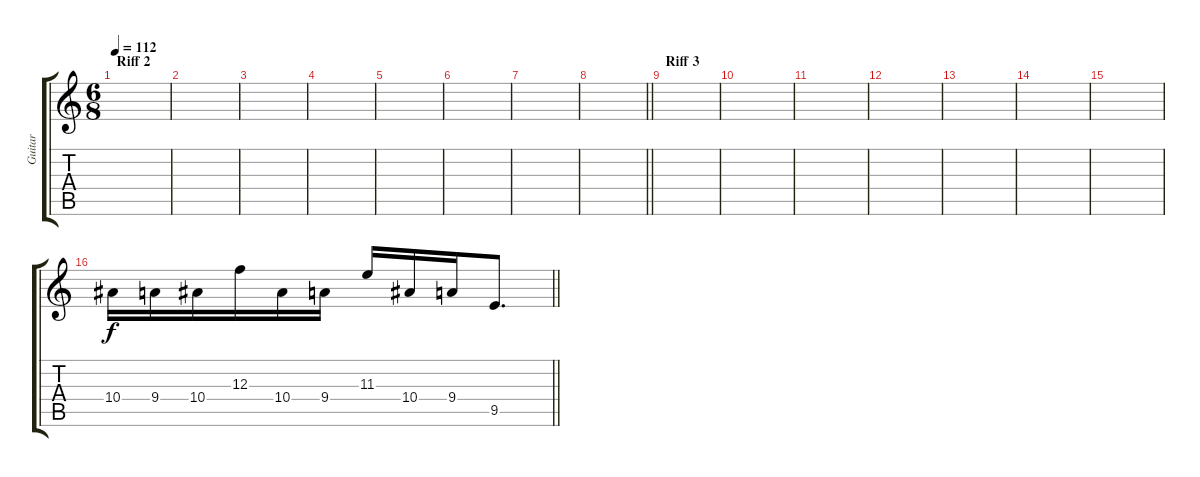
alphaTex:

\track ("Guitar" "Guitar") {instrument distortionguitar}
\staff {score tabs}
\tuning (D4 A3 F3 C3 G2 D2) {hide}
\ts (6 8)
\section ("" "Riff 2")
\tempo 112
\clef g2
\ks c
|
|
|
|
|
|
|
\barLineRight lightlight
|
\section ("" "Riff 3")
|
|
|
|
|
|
|
\barLineRight lightlight
10.4.16{balance 16} 9.4.16 10.4.16 12.3.16 10.4.16 9.4.16 11.3.16 10.4.16 9.4.16 9.5.8{d}
